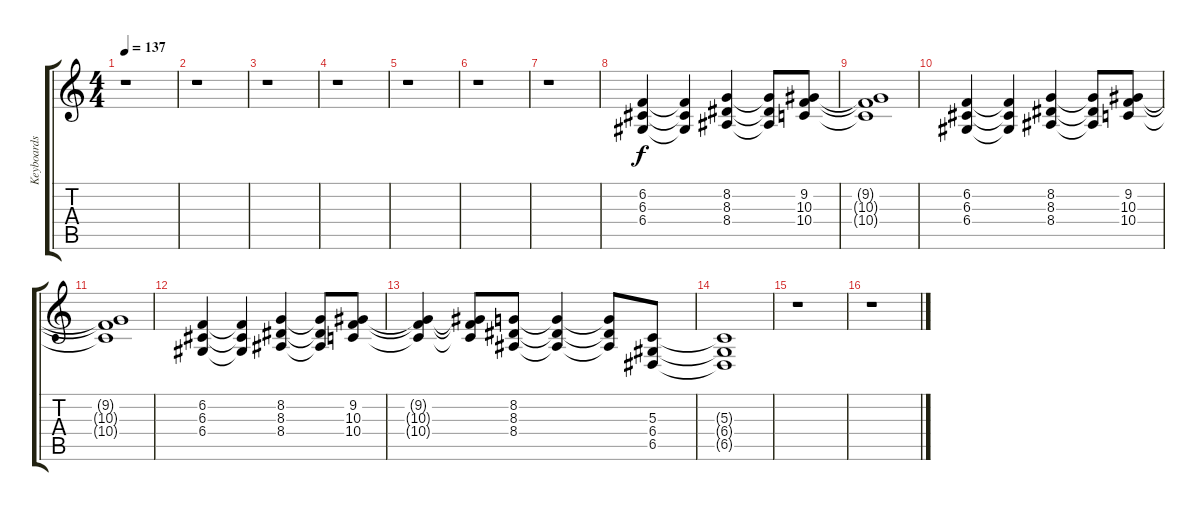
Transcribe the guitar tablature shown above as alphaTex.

\track ("Keyboards" "Keyboards") {instrument synthstrings1}
\staff {score tabs}
\tuning (E4 B3 G3 D3 A2 E2) {hide}
\ts (4 4)
\tempo 137
\clef g2
\ks c
r.1{dy f} |
r.1 |
r.1 |
r.1 |
r.1 |
r.1 |
r.1 |
(6.2 6.3 6.4).4{volume 12 instrument synthstrings1} (6.2{t} 6.3{t} 6.4{t}).4 (8.2 8.3 8.4).4 (8.2{t} 8.3{t} 8.4{t}).8 (9.2 10.3 10.4).8 |
(9.2{t} 10.3{t} 10.4{t}).1 |
(6.2 6.3 6.4).4 (6.2{t} 6.3{t} 6.4{t}).4 (8.2 8.3 8.4).4 (8.2{t} 8.3{t} 8.4{t}).8 (9.2 10.3 10.4).8 |
(9.2{t} 10.3{t} 10.4{t}).1 |
(6.2 6.3 6.4).4 (6.2{t} 6.3{t} 6.4{t}).4 (8.2 8.3 8.4).4 (8.2{t} 8.3{t} 8.4{t}).8 (9.2 10.3 10.4).8 |
(9.2{t} 10.3{t} 10.4{t}).4 (9.2{t} 10.3{t} 10.4{t}).8 (8.2 8.3 8.4).8 (8.2{t} 8.3{t} 8.4{t}).4 (8.2{t} 8.3{t} 8.4{t}).8 (5.3 6.4 6.5).8 |
(5.3{t} 6.4{t} 6.5{t}).1 |
r.1 |
r.1
